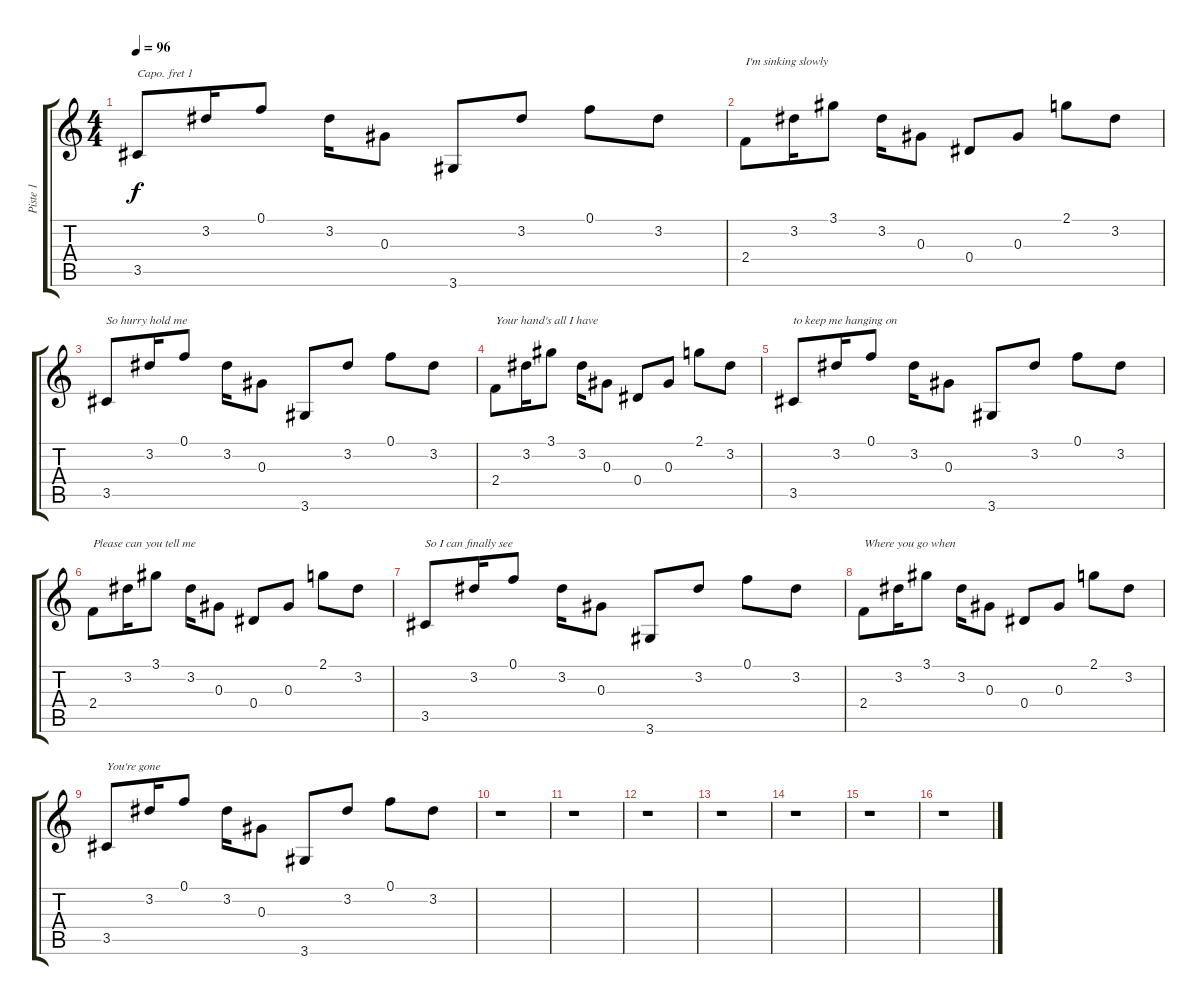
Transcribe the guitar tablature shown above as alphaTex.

\track ("Piste 1" "Piste 1") {instrument acousticguitarnylon}
\staff {score tabs}
\capo 1
\tuning (E4 B3 G3 D3 A2 E2) {hide}
\ts (4 4)
\tempo 96
\clef g2
\ks c
3.5.8{dy f} 3.2.16 0.1.8 3.2.16 0.3.8 3.6.8 3.2.8 0.1.8 3.2.8 |
2.4.8{txt "I'm sinking slowly"} 3.2.16 3.1.8 3.2.16 0.3.8 0.4.8 0.3.8 2.1.8 3.2.8 |
3.5.8{txt "So hurry hold me"} 3.2.16 0.1.8 3.2.16 0.3.8 3.6.8 3.2.8 0.1.8 3.2.8 |
2.4.8{txt "Your hand's all I have"} 3.2.16 3.1.8 3.2.16 0.3.8 0.4.8 0.3.8 2.1.8 3.2.8 |
3.5.8{txt "to keep me hanging on"} 3.2.16 0.1.8 3.2.16 0.3.8 3.6.8 3.2.8 0.1.8 3.2.8 |
2.4.8{txt "Please can you tell me"} 3.2.16 3.1.8 3.2.16 0.3.8 0.4.8 0.3.8 2.1.8 3.2.8 |
3.5.8{txt "So I can finally see"} 3.2.16 0.1.8 3.2.16 0.3.8 3.6.8 3.2.8 0.1.8 3.2.8 |
2.4.8{txt "Where you go when"} 3.2.16 3.1.8 3.2.16 0.3.8 0.4.8 0.3.8 2.1.8 3.2.8 |
3.5.8{txt "You're gone"} 3.2.16 0.1.8 3.2.16 0.3.8 3.6.8 3.2.8 0.1.8 3.2.8 |
r.1 |
r.1 |
r.1 |
r.1 |
r.1 |
r.1 |
r.1
